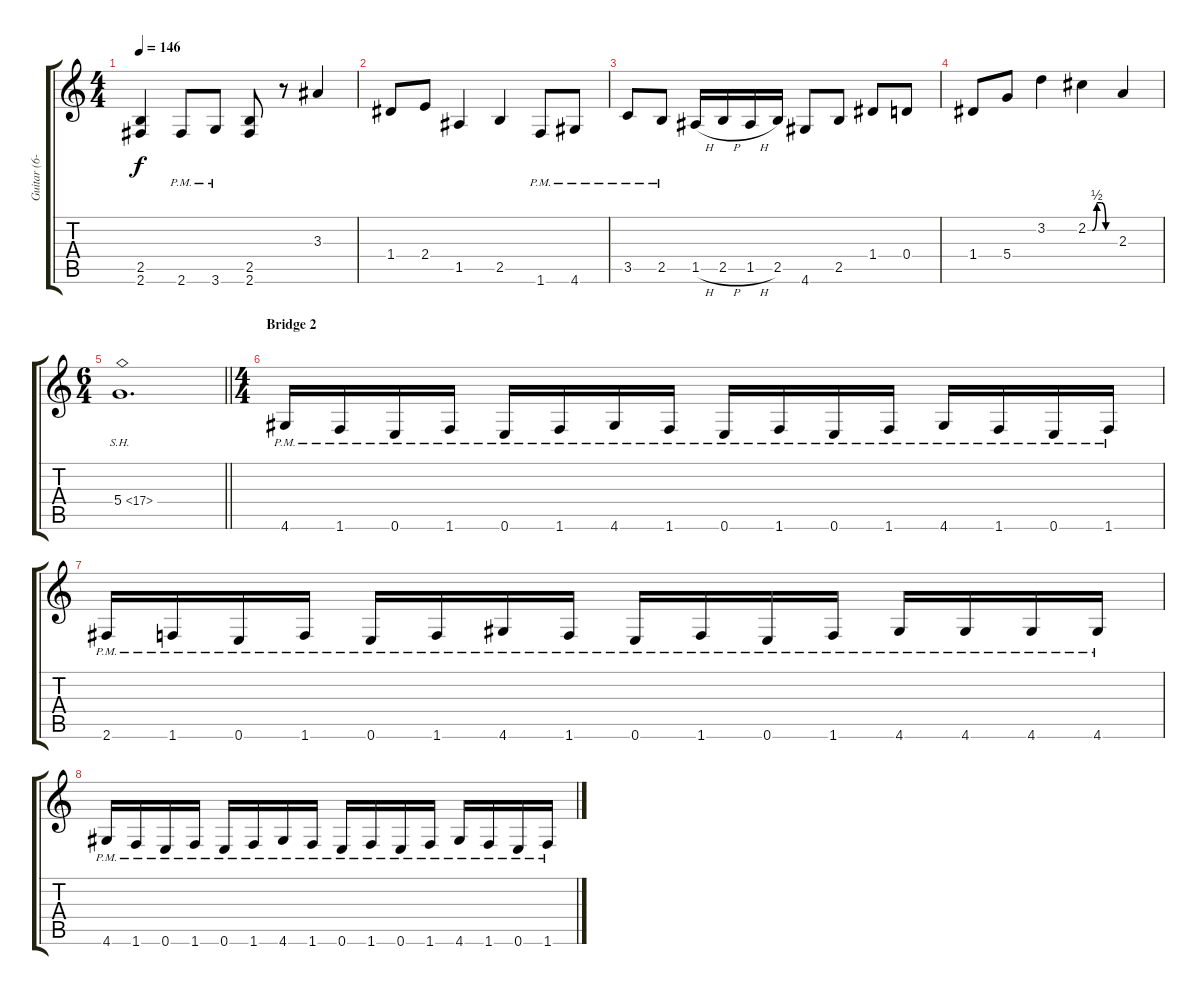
\track ("Guitar (6-string)" "Guitar (6-") {instrument distortionguitar}
\staff {score tabs}
\tuning (E4 B3 G3 D3 A2 E2) {hide}
\ts (4 4)
\tempo 146
\clef g2
\ks c
(2.5 2.6).4{dy f} 2.6{pm}.8 3.6{pm}.8 (2.5 2.6).8 r.8 3.3.4 |
1.4.8 2.4.8 1.5.4 2.5.4 1.6{pm}.8 4.6{pm}.8 |
3.5{pm}.8 2.5{pm}.8 1.5{h}.16 2.5{h}.16 1.5{h}.16 2.5.16 4.6.8 2.5.8 1.4.8 0.4.8 |
1.4.8 5.4.8 3.2.4 2.2{be (custom 0 0 10 0 20 2 30 2 40 0 60 0)}.4 2.3.4 |
\ts (6 4)
\barLineRight lightlight
5.4{sh 12}.1{d} |
\ts (4 4)
\section ("" "Bridge 2")
4.6{pm}.16 1.6{pm}.16 0.6{pm}.16 1.6{pm}.16 0.6{pm}.16 1.6{pm}.16 4.6{pm}.16 1.6{pm}.16 0.6{pm}.16 1.6{pm}.16 0.6{pm}.16 1.6{pm}.16 4.6{pm}.16 1.6{pm}.16 0.6{pm}.16 1.6{pm}.16 |
2.6{pm}.16 1.6{pm}.16 0.6{pm}.16 1.6{pm}.16 0.6{pm}.16 1.6{pm}.16 4.6{pm}.16 1.6{pm}.16 0.6{pm}.16 1.6{pm}.16 0.6{pm}.16 1.6{pm}.16 4.6{pm}.16 4.6{pm}.16 4.6{pm}.16 4.6{pm}.16 |
4.6{pm}.16 1.6{pm}.16 0.6{pm}.16 1.6{pm}.16 0.6{pm}.16 1.6{pm}.16 4.6{pm}.16 1.6{pm}.16 0.6{pm}.16 1.6{pm}.16 0.6{pm}.16 1.6{pm}.16 4.6{pm}.16 1.6{pm}.16 0.6{pm}.16 1.6{pm}.16
